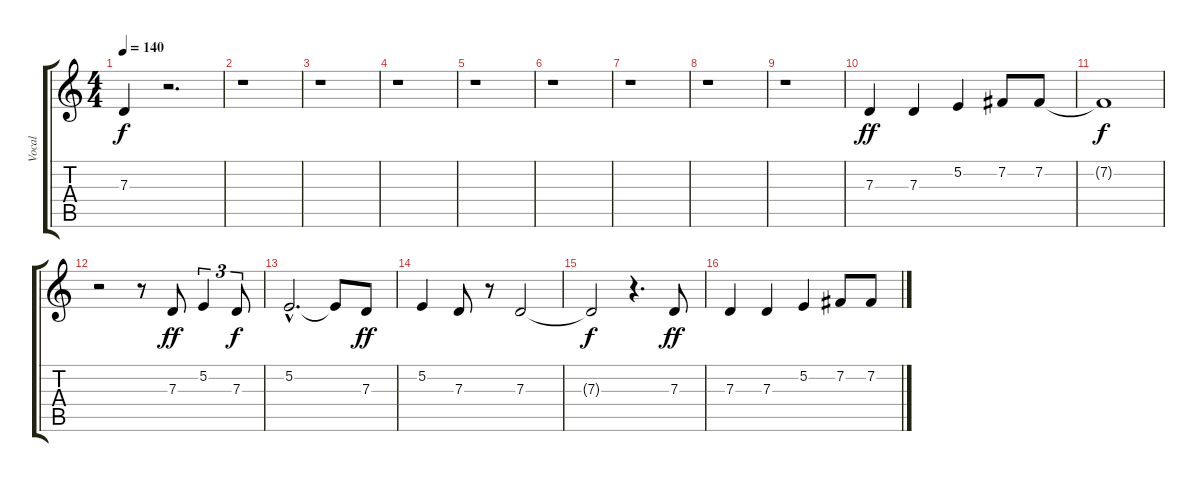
\track ("Vocal" "Vocal") {instrument tenorsax}
\staff {score tabs}
\tuning (E4 B3 G3 D3 A2 E2) {hide}
\ts (4 4)
\tempo 140
\clef g2
\ks c
7.3{t}.4{dy f} r.2{d} |
r.1 |
r.1 |
r.1 |
r.1 |
r.1 |
r.1 |
r.1 |
r.1 |
7.3.4{dy ff} 7.3.4 5.2.4 7.2.8 7.2.8 |
7.2{t}.1{dy f} |
r.2 r.8 7.3.8{dy ff} 5.2.4{tu (3 2)} 7.3.8{tu (3 2) dy f} |
5.2{hac}.2{d} 5.2{t}.8 7.3.8{dy ff} |
5.2.4 7.3.8 r.8 7.3.2 |
7.3{t}.2{dy f} r.4{d} 7.3.8{dy ff} |
7.3.4 7.3.4 5.2.4 7.2.8 7.2.8
